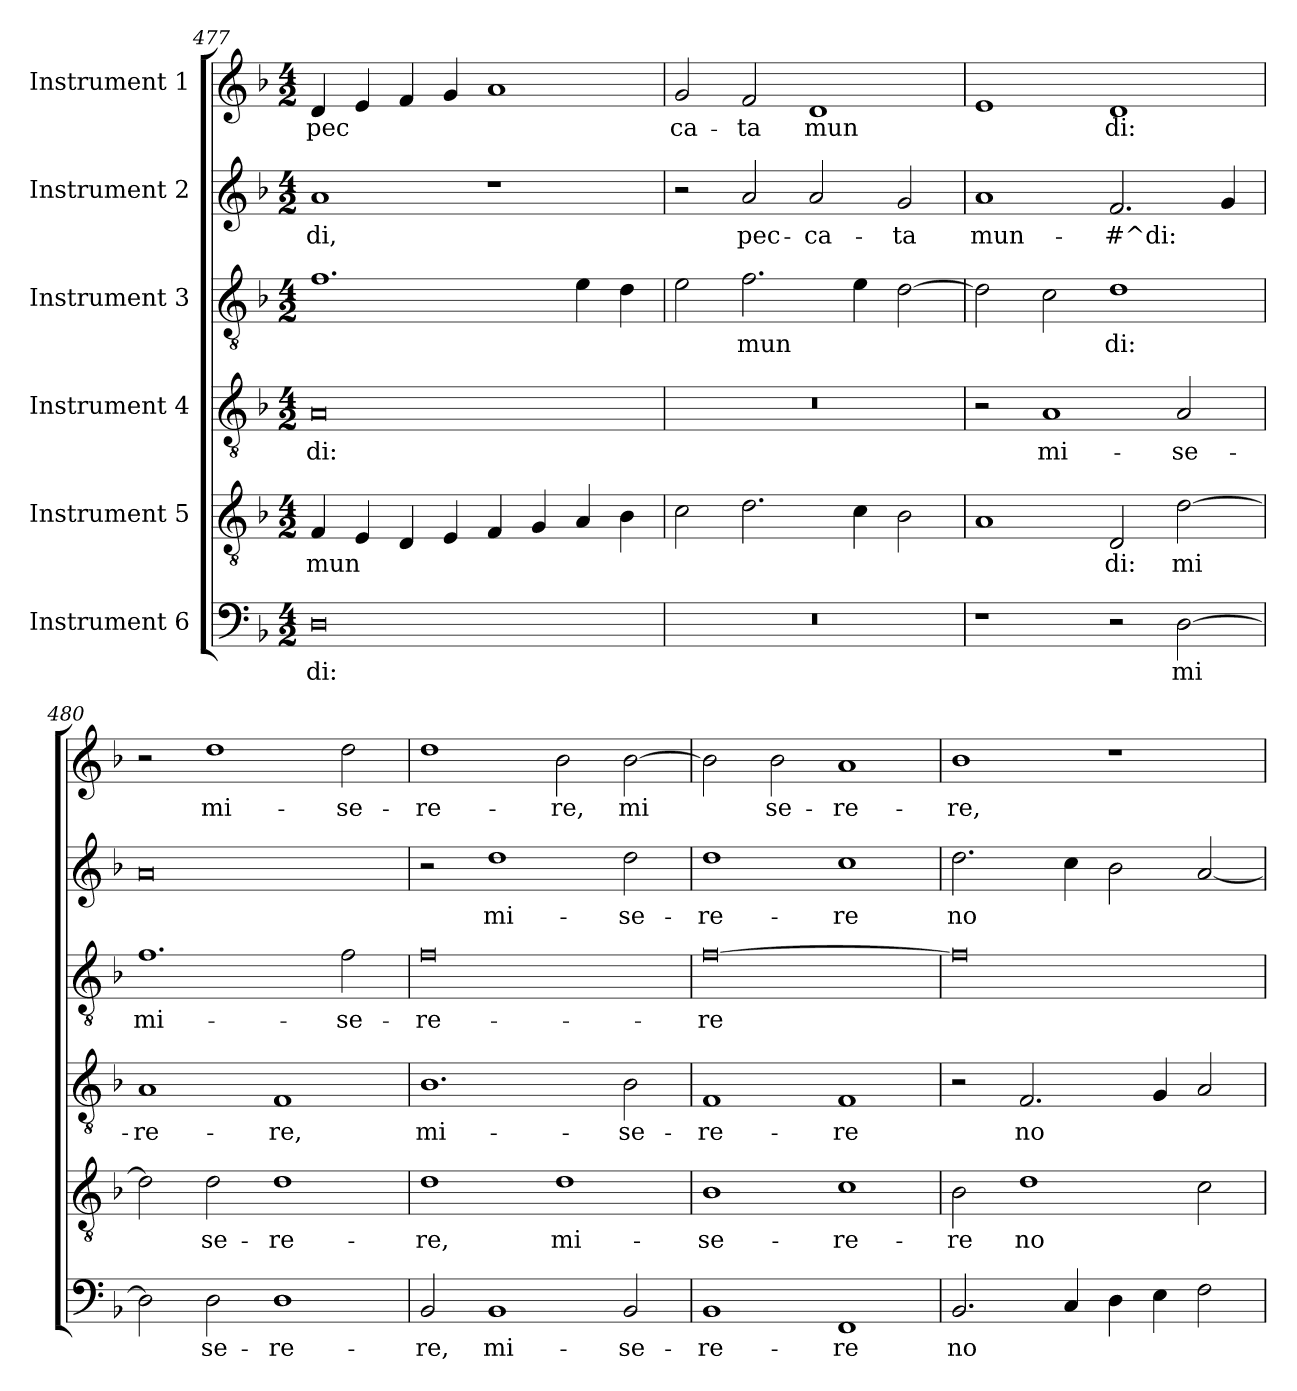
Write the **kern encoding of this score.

**kern	**text	**kern	**text	**kern	**text	**kern	**text	**kern	**text	**kern	**text
*part6	*part6	*part5	*part5	*part4	*part4	*part3	*part3	*part2	*part2	*part1	*part1
*staff6	*staff6	*staff5	*staff5	*staff4	*staff4	*staff3	*staff3	*staff2	*staff2	*staff1	*staff1
*I"Instrument 6	*	*I"Instrument 5	*	*I"Instrument 4	*	*I"Instrument 3	*	*I"Instrument 2	*	*I"Instrument 1	*
*clefF4	*	*clefGv2	*	*clefGv2	*	*clefGv2	*	*clefG2	*	*clefG2	*
*k[b-]	*	*k[b-]	*	*k[b-]	*	*k[b-]	*	*k[b-]	*	*k[b-]	*
*F:	*	*F:	*	*F:	*	*F:	*	*F:	*	*F:	*
*M4/2	*	*M4/2	*	*M4/2	*	*M4/2	*	*M4/2	*	*M4/2	*
=477	=477	=477	=477	=477	=477	=477	=477	=477	=477	=477	=477
!	!LO:LY:b:cj	!	!LO:LY:b:cj	!	!LO:LY:b:cj	!	!LO:LY:b:cj	!	!LO:LY:b:cj	!	!LO:LY:b:cj
0D	-di:	4F/	mun-	0A	-di:	1.f	.	1a	-di,	4d/	pec-
!	!	!	!LO:LY:b:cj	!	!	!	!	!	!	!	!LO:LY:b:cj
.	.	4E/	--	.	.	.	.	.	.	4e/	--
!	!	!	!LO:LY:b:cj	!	!	!	!	!	!	!	!LO:LY:b:cj
.	.	4D/	--	.	.	.	.	.	.	4f/	--
!	!	!	!LO:LY:b:cj	!	!	!	!	!	!	!	!LO:LY:b:cj
.	.	4E/	--	.	.	.	.	.	.	4g/	--
!	!	!	!LO:LY:b:cj	!	!	!	!	!	!	!	!LO:LY:b:cj
.	.	4F/	--	.	.	.	.	1r	.	1a	--
!	!	!	!LO:LY:b:cj	!	!	!	!	!	!	!	!
.	.	4G/	--	.	.	.	.	.	.	.	.
!	!	!	!LO:LY:b:cj	!	!	!	!LO:LY:b:cj	!	!	!	!
.	.	4A/	--	.	.	4e\	.	.	.	.	.
!	!	!	!LO:LY:b:cj	!	!	!	!LO:LY:b:cj	!	!	!	!
.	.	4B-\	--	.	.	4d\	.	.	.	.	.
!!LO:PB:g=z
=478	=478	=478	=478	=478	=478	=478	=478	=478	=478	=478	=478
!	!	!	!LO:LY:b:cj	!	!	!	!LO:LY:b:cj	!	!	!	!LO:LY:b:cj
0r	.	2c\	--	0r	.	2e\	.	2r	.	2g/	-ca-
!	!	!	!LO:LY:b:cj	!	!	!	!LO:LY:b:cj	!	!LO:LY:b:cj	!	!LO:LY:b:cj
.	.	2.d\	--	.	.	2.f\	mun-	2a/	pec-	2f/	-ta
!	!	!	!	!	!	!	!	!	!LO:LY:b:cj	!	!LO:LY:b:cj
.	.	.	.	.	.	.	.	2a/	-ca-	1d	mun-
!	!	!	!LO:LY:b:cj	!	!	!	!LO:LY:b:cj	!	!	!	!
.	.	4c\	--	.	.	4e\	--	.	.	.	.
!	!	!	!LO:LY:b:cj	!	!	!	!LO:LY:b:cj	!	!LO:LY:b:cj	!	!
.	.	2B-\	--	.	.	[>2d\	--	2g/	-ta	.	.
=479	=479	=479	=479	=479	=479	=479	=479	=479	=479	=479	=479
!	!	!	!LO:LY:b:cj	!	!	!	!LO:LY:b:cj	!	!LO:LY:b:cj	!	!LO:LY:b:cj
1r	.	1A	--	2r	.	2d\]	--	1a	mun-	1e	--
!	!	!	!	!	!LO:LY:b:cj	!	!LO:LY:b:cj	!	!	!	!
.	.	.	.	1A	mi-	2c\	--	.	.	.	.
!	!	!	!LO:LY:b:cj	!	!	!	!LO:LY:b:cj	!	!LO:LY:b:cj	!	!LO:LY:b:cj
2r	.	2D/	-di:	.	.	1d	-di:	2.f/	-#^di:	1d	-di:
!	!LO:LY:b:cj	!	!LO:LY:b:cj	!	!LO:LY:b:cj	!	!	!	!	!	!
[>2D\	mi-	[>2d\	mi-	2A/	-se-	.	.	.	.	.	.
!	!	!	!	!	!	!	!	!	!LO:LY:b:cj	!	!
.	.	.	.	.	.	.	.	4g/	.	.	.
=480	=480	=480	=480	=480	=480	=480	=480	=480	=480	=480	=480
!	!LO:LY:b:cj	!	!LO:LY:b:cj	!	!LO:LY:b:cj	!	!LO:LY:b:cj	!	!LO:LY:b:cj	!	!
2D\]	--	2d\]	--	1A	-re-	1.f	mi-	0a	.	2r	.
!	!LO:LY:b:cj	!	!LO:LY:b:cj	!	!	!	!	!	!	!	!LO:LY:b:cj
2D\	-se-	2d\	-se-	.	.	.	.	.	.	1dd	mi-
!	!LO:LY:b:cj	!	!LO:LY:b:cj	!	!LO:LY:b:cj	!	!	!	!	!	!
1D	-re-	1d	-re-	1F	-re,	.	.	.	.	.	.
!	!	!	!	!	!	!	!LO:LY:b:cj	!	!	!	!LO:LY:b:cj
.	.	.	.	.	.	2f\	-se-	.	.	2dd\	-se-
=481	=481	=481	=481	=481	=481	=481	=481	=481	=481	=481	=481
!	!LO:LY:b:cj	!	!LO:LY:b:cj	!	!LO:LY:b:cj	!	!LO:LY:b:cj	!	!	!	!LO:LY:b:cj
2BB-/	-re,	1d	-re,	1.B-	mi-	0f	-re-	2r	.	1dd	-re-
!	!LO:LY:b:cj	!	!	!	!	!	!	!	!LO:LY:b:cj	!	!
1BB-	mi-	.	.	.	.	.	.	1dd	mi-	.	.
!	!	!	!LO:LY:b:cj	!	!	!	!	!	!	!	!LO:LY:b:cj
.	.	1d	mi-	.	.	.	.	.	.	2b-\	-re,
!	!LO:LY:b:cj	!	!	!	!LO:LY:b:cj	!	!	!	!LO:LY:b:cj	!	!LO:LY:b:cj
2BB-/	-se-	.	.	2B-\	-se-	.	.	2dd\	-se-	[>2b-\	mi-
=482	=482	=482	=482	=482	=482	=482	=482	=482	=482	=482	=482
!	!LO:LY:b:cj	!	!LO:LY:b:cj	!	!LO:LY:b:cj	!	!LO:LY:b:cj	!	!LO:LY:b:cj	!	!LO:LY:b:cj
1BB-	-re-	1B-	-se-	1F	-re-	[>0f	-re	1dd	-re-	2b-\]	--
!	!	!	!	!	!	!	!	!	!	!	!LO:LY:b:cj
.	.	.	.	.	.	.	.	.	.	2b-\	-se-
!	!LO:LY:b:cj	!	!LO:LY:b:cj	!	!LO:LY:b:cj	!	!	!	!LO:LY:b:cj	!	!LO:LY:b:cj
1FF	-re	1c	-re-	1F	-re	.	.	1cc	-re	1a	-re-
=483	=483	=483	=483	=483	=483	=483	=483	=483	=483	=483	=483
!	!LO:LY:b:cj	!	!LO:LY:b:cj	!	!	!	!LO:LY:b:cj	!	!LO:LY:b:cj	!	!LO:LY:b:cj
2.BB-/	no-	2B-\	-re	2r	.	0f]	.	2.dd\	no-	1b-	-re,
!	!	!	!LO:LY:b:cj	!	!LO:LY:b:cj	!	!	!	!	!	!
.	.	1d	no-	2.F/	no-	.	.	.	.	.	.
!	!LO:LY:b:cj	!	!	!	!	!	!	!	!LO:LY:b:cj	!	!
4C/	--	.	.	.	.	.	.	4cc\	--	.	.
!	!LO:LY:b:cj	!	!	!	!	!	!	!	!LO:LY:b:cj	!	!
4D\	--	.	.	.	.	.	.	2b-\	--	1r	.
!	!LO:LY:b:cj	!	!	!	!LO:LY:b:cj	!	!	!	!	!	!
4E\	--	.	.	4G/	--	.	.	.	.	.	.
!	!LO:LY:b:cj	!	!LO:LY:b:cj	!	!LO:LY:b:cj	!	!	!	!LO:LY:b:cj	!	!
2F\	--	2c\	--	2A/	--	.	.	[>2a/	--	.	.
=	=	=	=	=	=	=	=	=	=	=	=
*-	*-	*-	*-	*-	*-	*-	*-	*-	*-	*-	*-
